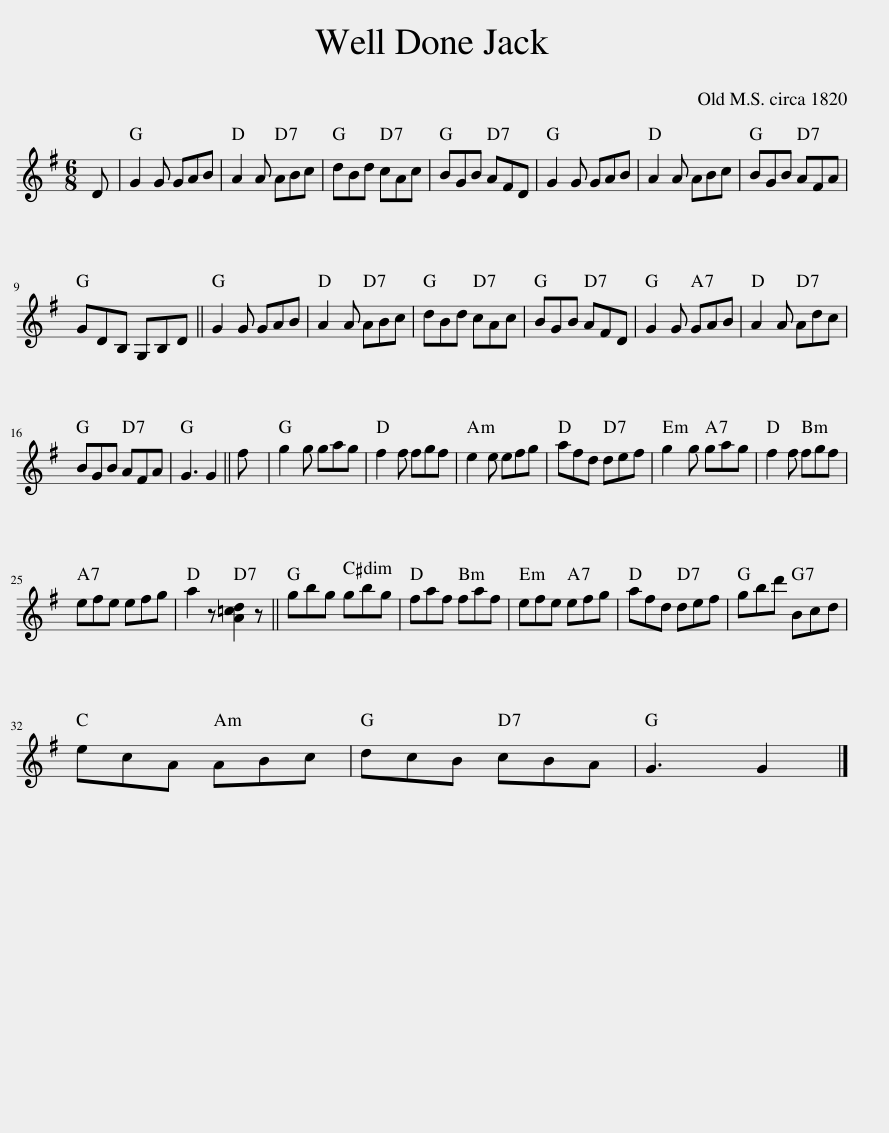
X:1
L:1/8
M:6/8
I:linebreak $
K:G
V:1 treble
V:1
 D | G2 G GAB | A2 A ABc | dBd cAc | BGB AFD | %5
 G2 G GAB | A2 A ABc | BGB AFA |$ GDB, G,B,D || G2 G GAB | %10
 A2 A ABc | dBd cAc | BGB AFD | G2 G GAB | A2 A Adc |$ %15
 BGB AFA | G3 G2 || f | g2 g gag | f2 f fgf | %20
 e2 e efg | afd def | g2 g gag | f2 f fgf |$ efe efg | %25
 a2 z [A=cd]2 z || gbg gbg | faf faf | efe efg | afd def | %30
 gbd' Bcd |$ ecA ABc | dcB cBA | G3 G2 |] %34
